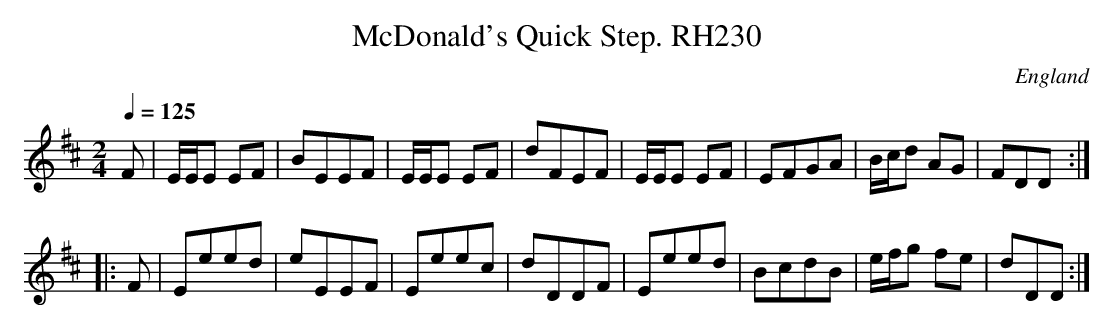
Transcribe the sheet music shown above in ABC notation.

X:1
T:McDonald's Quick Step. RH230
L:1/8
M:2/4
O:England
Q:1/4=125
K:D
F|E/E/E EF|BEEF|E/E/E EF|dFEF|\
E/E/E EF|EFGA|B/c/d AG|FDD:|!
|:F|Eeed|eEEF|Eeec|dDDF|\
Eeed|BcdB|e/f/g fe|dDD:|
